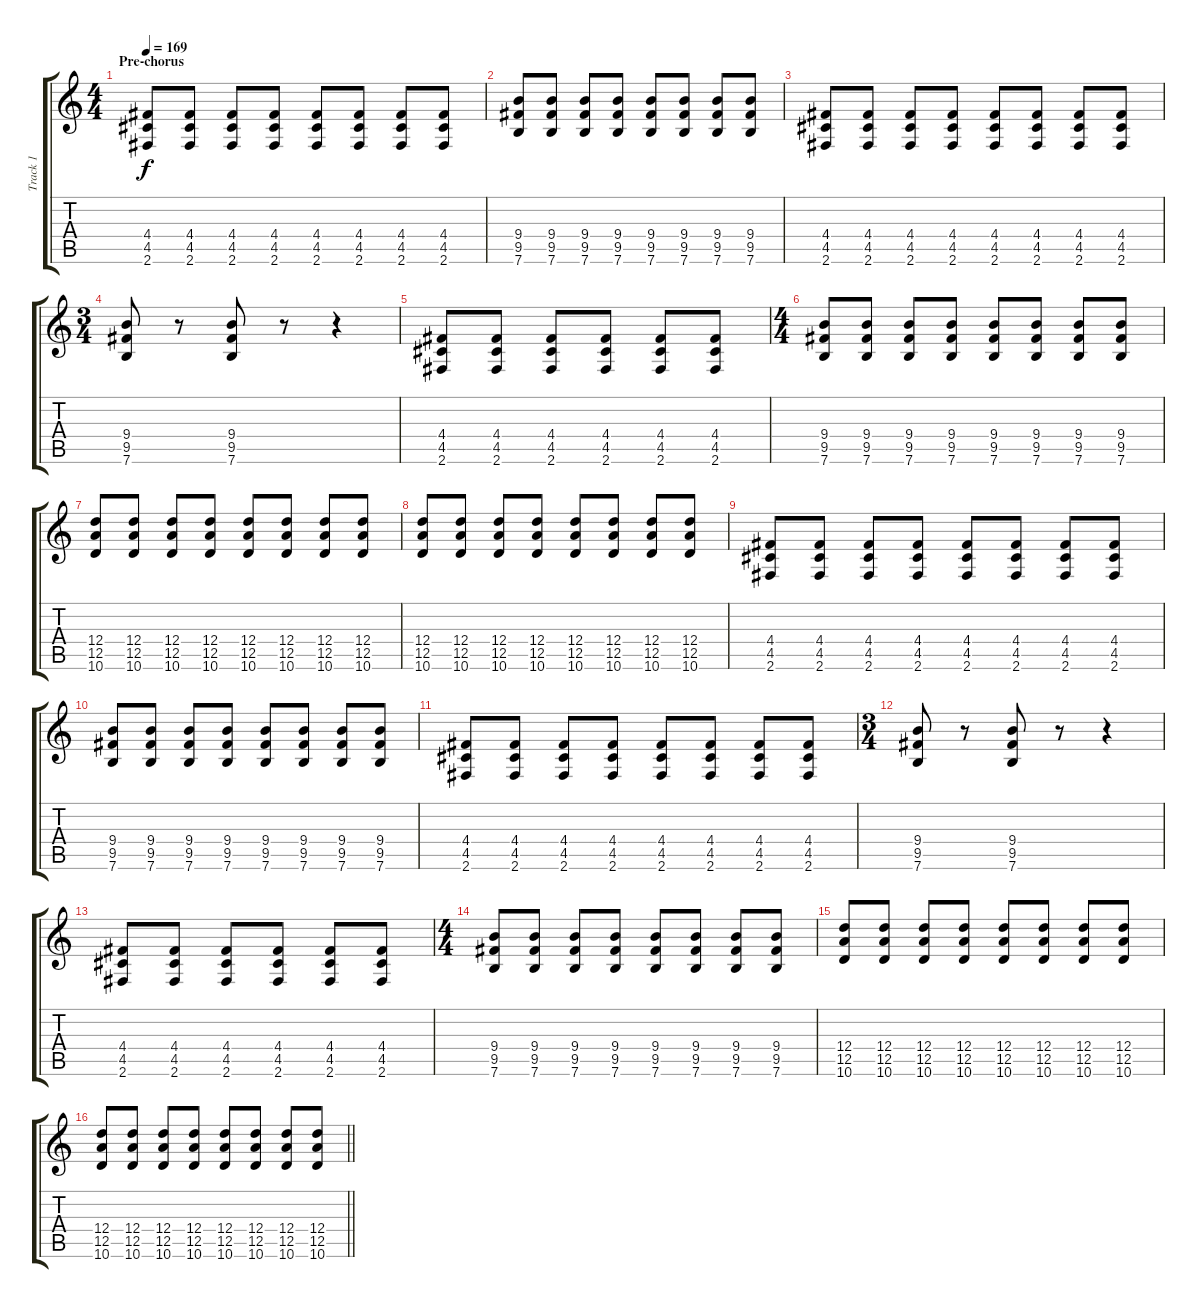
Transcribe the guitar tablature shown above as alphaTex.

\track ("Track 1" "Track 1") {instrument overdrivenguitar}
\staff {score tabs}
\tuning (E4 B3 G3 D3 A2 E2) {hide}
\ts (4 4)
\section ("" "Pre-chorus")
\tempo 169
\clef g2
\ks c
(4.4 4.5 2.6).8{dy f} (4.4 4.5 2.6).8 (4.4 4.5 2.6).8 (4.4 4.5 2.6).8 (4.4 4.5 2.6).8 (4.4 4.5 2.6).8 (4.4 4.5 2.6).8 (4.4 4.5 2.6).8 |
(9.4 9.5 7.6).8 (9.4 9.5 7.6).8 (9.4 9.5 7.6).8 (9.4 9.5 7.6).8 (9.4 9.5 7.6).8 (9.4 9.5 7.6).8 (9.4 9.5 7.6).8 (9.4 9.5 7.6).8 |
(4.4 4.5 2.6).8 (4.4 4.5 2.6).8 (4.4 4.5 2.6).8 (4.4 4.5 2.6).8 (4.4 4.5 2.6).8 (4.4 4.5 2.6).8 (4.4 4.5 2.6).8 (4.4 4.5 2.6).8 |
\ts (3 4)
(9.4 9.5 7.6).8 r.8 (9.4 9.5 7.6).8 r.8 r.4 |
(4.4 4.5 2.6).8 (4.4 4.5 2.6).8 (4.4 4.5 2.6).8 (4.4 4.5 2.6).8 (4.4 4.5 2.6).8 (4.4 4.5 2.6).8 |
\ts (4 4)
(9.4 9.5 7.6).8 (9.4 9.5 7.6).8 (9.4 9.5 7.6).8 (9.4 9.5 7.6).8 (9.4 9.5 7.6).8 (9.4 9.5 7.6).8 (9.4 9.5 7.6).8 (9.4 9.5 7.6).8 |
(12.4 12.5 10.6).8 (12.4 12.5 10.6).8 (12.4 12.5 10.6).8 (12.4 12.5 10.6).8 (12.4 12.5 10.6).8 (12.4 12.5 10.6).8 (12.4 12.5 10.6).8 (12.4 12.5 10.6).8 |
(12.4 12.5 10.6).8 (12.4 12.5 10.6).8 (12.4 12.5 10.6).8 (12.4 12.5 10.6).8 (12.4 12.5 10.6).8 (12.4 12.5 10.6).8 (12.4 12.5 10.6).8 (12.4 12.5 10.6).8 |
(4.4 4.5 2.6).8 (4.4 4.5 2.6).8 (4.4 4.5 2.6).8 (4.4 4.5 2.6).8 (4.4 4.5 2.6).8 (4.4 4.5 2.6).8 (4.4 4.5 2.6).8 (4.4 4.5 2.6).8 |
(9.4 9.5 7.6).8 (9.4 9.5 7.6).8 (9.4 9.5 7.6).8 (9.4 9.5 7.6).8 (9.4 9.5 7.6).8 (9.4 9.5 7.6).8 (9.4 9.5 7.6).8 (9.4 9.5 7.6).8 |
(4.4 4.5 2.6).8 (4.4 4.5 2.6).8 (4.4 4.5 2.6).8 (4.4 4.5 2.6).8 (4.4 4.5 2.6).8 (4.4 4.5 2.6).8 (4.4 4.5 2.6).8 (4.4 4.5 2.6).8 |
\ts (3 4)
(9.4 9.5 7.6).8 r.8 (9.4 9.5 7.6).8 r.8 r.4 |
(4.4 4.5 2.6).8 (4.4 4.5 2.6).8 (4.4 4.5 2.6).8 (4.4 4.5 2.6).8 (4.4 4.5 2.6).8 (4.4 4.5 2.6).8 |
\ts (4 4)
(9.4 9.5 7.6).8 (9.4 9.5 7.6).8 (9.4 9.5 7.6).8 (9.4 9.5 7.6).8 (9.4 9.5 7.6).8 (9.4 9.5 7.6).8 (9.4 9.5 7.6).8 (9.4 9.5 7.6).8 |
(12.4 12.5 10.6).8 (12.4 12.5 10.6).8 (12.4 12.5 10.6).8 (12.4 12.5 10.6).8 (12.4 12.5 10.6).8 (12.4 12.5 10.6).8 (12.4 12.5 10.6).8 (12.4 12.5 10.6).8 |
\barLineRight lightlight
(12.4 12.5 10.6).8 (12.4 12.5 10.6).8 (12.4 12.5 10.6).8 (12.4 12.5 10.6).8 (12.4 12.5 10.6).8 (12.4 12.5 10.6).8 (12.4 12.5 10.6).8 (12.4 12.5 10.6).8
